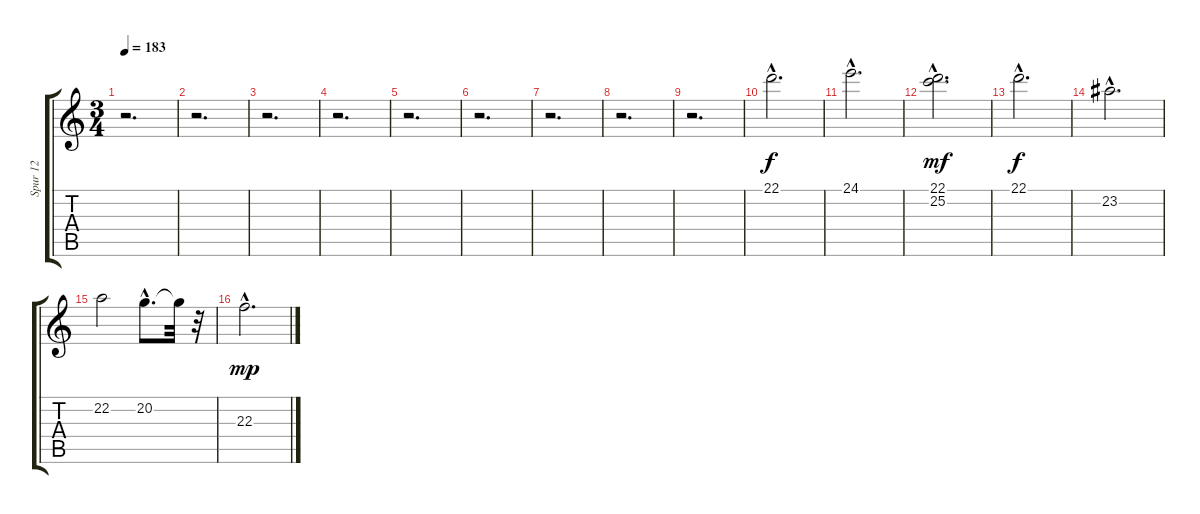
\track ("Spur 12" "Spur 12") {instrument ocarina}
\staff {score tabs}
\tuning (E4 B3 G3 D3 A2 E2) {hide}
\ts (3 4)
\tempo 183
\clef g2
\ks c
r.2{d dy f} |
r.2{d} |
r.2{d} |
r.2{d} |
r.2{d} |
r.2{d} |
r.2{d} |
r.2{d} |
r.2{d} |
22.1{hac}.2{d} |
24.1{hac}.2{d} |
(22.1 25.2{hac}).2{d dy mf} |
22.1{hac}.2{d dy f} |
23.2{hac}.2{d} |
22.2.2 20.2{hac}.8{d} 20.2{t}.32 r.32 |
22.3{hac}.2{d dy mp}
